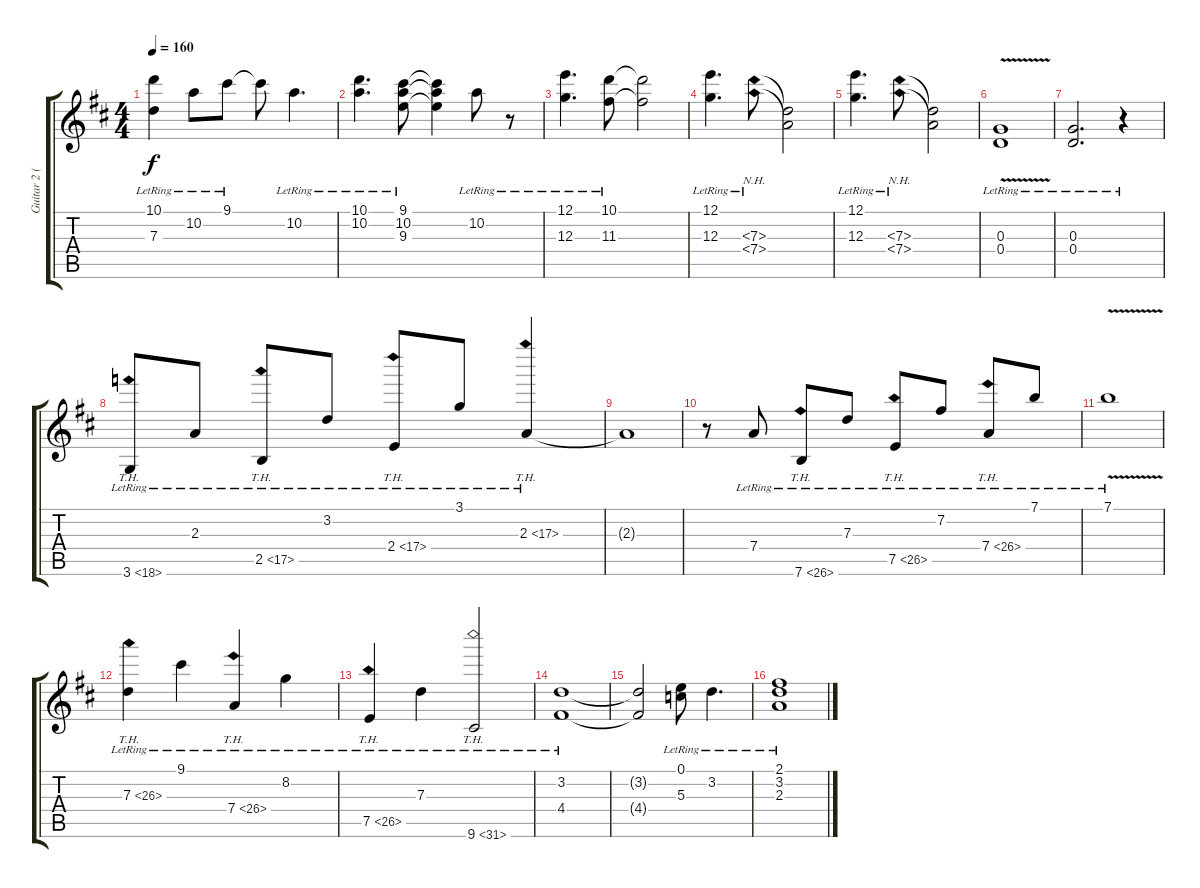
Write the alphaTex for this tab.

\track ("Guitar 2 (clean)" "Guitar 2 (") {instrument electricguitarclean}
\staff {score tabs}
\tuning (E4 B3 G3 D3 A2 E2) {hide}
\ts (4 4)
\tempo 160
\clef g2
\ks d
(10.1{lr} 7.3{lr}).4{dy f} 10.2{lr}.8 9.1{lr}.8 9.1{t}.8 10.2{lr}.4{d} |
(10.1{lr} 10.2{lr}).4{d} (9.1{lr} 10.2{lr} 9.3{lr}).8 (9.1{t} 10.2{t} 9.3{t}).4 10.2{lr}.8 r.8 |
(12.1{lr} 12.3{lr}).4{d} (10.1{lr} 11.3{lr}).8 (10.1{t} 11.3{t}).2 |
(12.1{lr} 12.3{lr}).4{d} (7.3{nh lr} 7.4{nh lr}).8 (7.3{t} 7.4{t}).2 |
(12.1{lr} 12.3{lr}).4{d} (7.3{nh lr} 7.4{nh lr}).8 (7.3{t} 7.4{t}).2 |
(0.3{v lr} 0.4{lr}).1 |
(0.3{lr} 0.4{lr}).2{d} r.4 |
3.6{th 15 lr}.8 2.3{lr}.8 2.5{th 15 lr}.8 3.2{lr}.8 2.4{th 15 lr}.8 3.1{lr}.8 2.3{th 15 lr}.4 |
2.3{t}.1 |
r.8 7.4{lr}.8 7.6{th 19 lr}.8 7.3{lr}.8 7.5{th 19 lr}.8 7.2{lr}.8 7.4{th 19 lr}.8 7.1{lr}.8 |
7.1{v lr}.1 |
7.3{th 19 lr}.4 9.1{lr}.4 7.4{th 19 lr}.4 8.2{lr}.4 |
7.5{th 19 lr}.4 7.3{lr}.4 9.6{th 22 lr}.2 |
(3.2{lr} 4.4{lr}).1 |
(3.2{t} 4.4{t}).2 (0.1{lr} 5.3{lr}).8 3.2{lr}.4{d} |
(2.1{lr} 3.2{lr} 2.3{lr}).1
